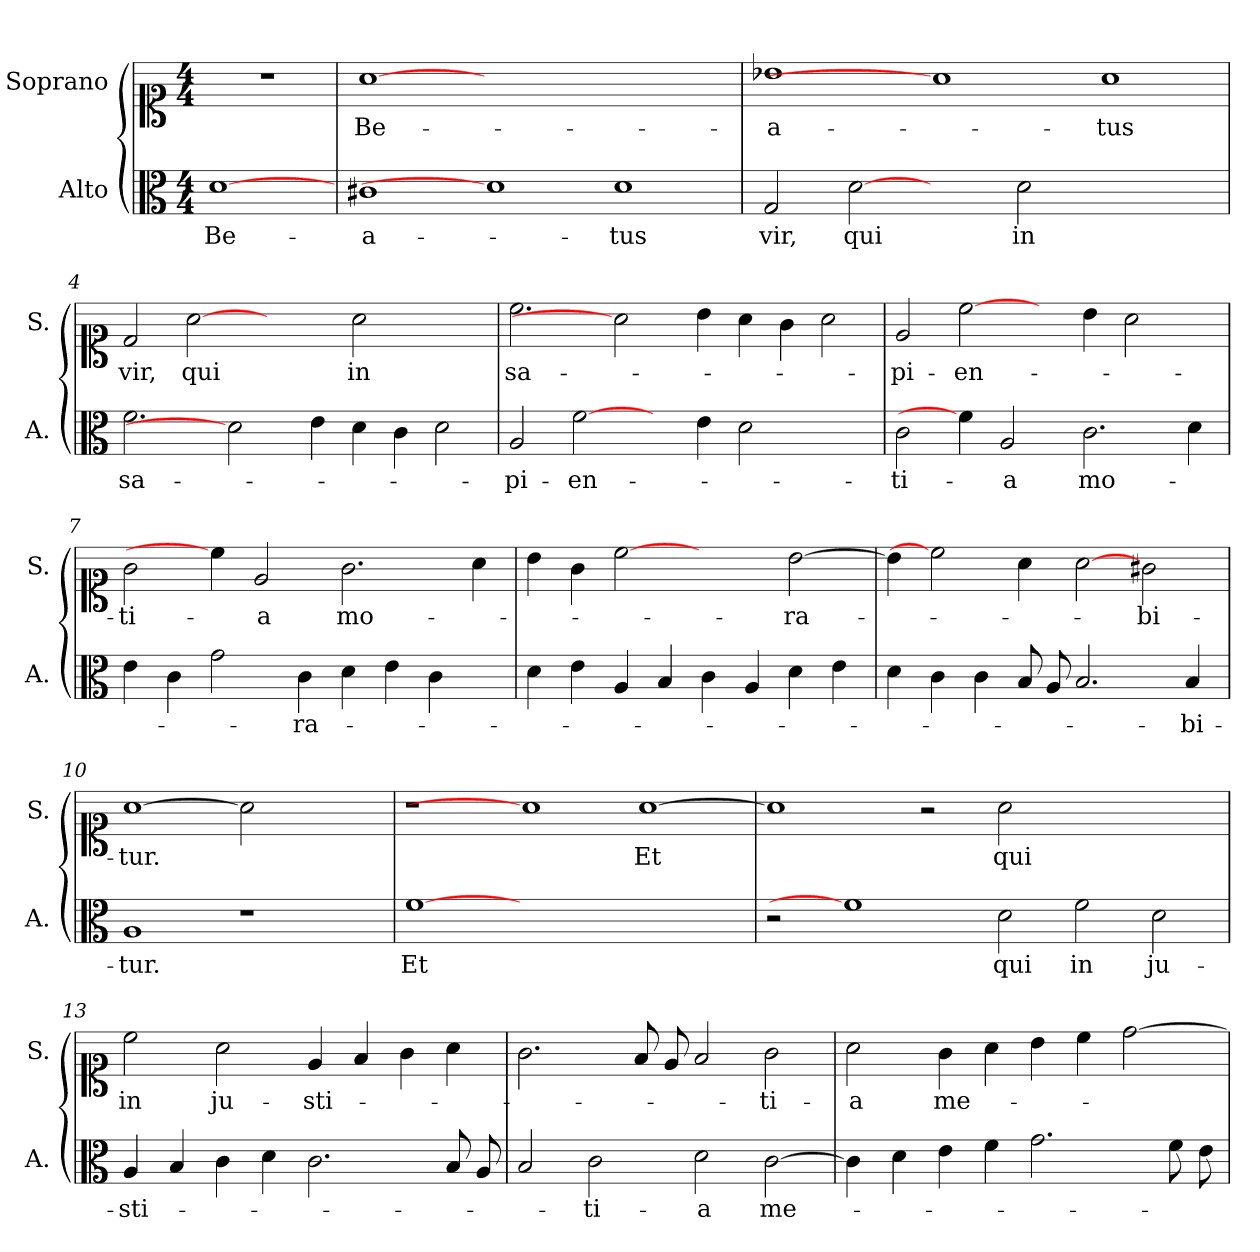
**kern	**text	**kern	**text
*part2	*part2	*part1	*part1
*staff2	*staff2	*staff1	*staff1
*I"Alto	*	*I"Soprano	*
*I'A.	*	*I'S.	*
!!LO:PB:g=z
*clefC3	*	*clefC1	*
*k[]	*	*k[]	*
*C:	*	*C:	*
*M4/4	*	*M4/4	*
=1	=1	=1	=1
!	!LO:LY:b:color=#000000	!LO:N:vis=1	!
[1di	Be-	1r	.
=2	=2	=2	=2
!	!LO:LY:b:color=#000000	!	!
!	!	!	!LO:LY:b:color=#000000
1c#Xi	-a-	[1ai	Be-
1di]	.	0ryy	.
!	!LO:LY:b:color=#000000	!	!
1di	-tus	.	.
=3	=3	=3	=3
!	!LO:LY:b:color=#000000	!	!
!	!	!	!LO:LY:b:color=#000000
2Gi/	vir,	1b-Xi	-a-
!	!LO:LY:b:color=#000000	!	!
[2di	qui	.	.
2ryy	.	1ai]	.
!	!LO:LY:b:color=#000000	!	!
2di\	in	.	.
!	!	!	!LO:LY:b:color=#000000
1ryy	.	1ai	-tus
=4	=4	=4	=4
!	!LO:LY:b:color=#000000	!	!
!	!	!	!LO:LY:b:color=#000000
2.fi\	sa-	2di/	vir,
!	!	!	!LO:LY:b:color=#000000
.	.	[2ai	qui
2di]	.	.	.
.	.	2ryy	.
4ei\	.	.	.
!	!	!	!LO:LY:b:color=#000000
4di\	.	2ai\	in
4ci\	.	.	.
2di\	.	2ryy	.
=5	=5	=5	=5
!	!LO:LY:b:color=#000000	!	!
!	!	!	!LO:LY:b:color=#000000
2Ai/	-pi-	2.cci\	sa-
!	!LO:LY:b:color=#000000	!	!
[2fi\	-en-	.	.
.	.	2ai]	.
4ryy	.	.	.
4ei\	.	4bi\	.
2di\	.	4ai\	.
.	.	4gi\	.
2ryy	.	2ai\	.
=6	=6	=6	=6
!	!LO:LY:b:color=#000000	!	!
!	!	!	!LO:LY:b:color=#000000
2ci\	-ti-	2ei/	-pi-
!	!	!	!LO:LY:b:color=#000000
4fi\]	.	[2cci\	-en-
!	!LO:LY:b:color=#000000	!	!
2Ai/	-a	.	.
.	.	4ryy	.
!	!LO:LY:b:color=#000000	!	!
2.ci\	mo-	4bi\	.
.	.	2ai\	.
4di\	.	4ryy	.
=7	=7	=7	=7
!	!	!	!LO:LY:b:color=#000000
4ei\	.	2gi\	-ti-
4ci\	.	.	.
2gi\	.	4cci\]	.
!	!	!	!LO:LY:b:color=#000000
.	.	2ei/	-a
!	!LO:LY:b:color=#000000	!	!
4ci\	-ra-	.	.
!	!	!	!LO:LY:b:color=#000000
4di\	.	2.gi\	mo-
4ei\	.	.	.
4ci\	.	.	.
4ryy	.	4ai\	.
=8	=8	=8	=8
4di\	.	4bi\	.
4ei\	.	4gi\	.
4Ai/	.	[2cci	.
4Bi/	.	.	.
4ci\	.	2ryy	.
4Ai/	.	.	.
!	!	!	!LO:LY:b:color=#000000
4di\	.	[2bi\	-ra-
4ei\	.	.	.
!!LO:LB:g=z
=9	=9	=9	=9
4di\	.	4bi\]	.
4ci\	.	2cci]	.
4ci\	.	.	.
8Bi/	.	4ai\	.
8Ai/	.	.	.
2.Bi/	.	[2ai	.
!	!	!	!LO:LY:b:color=#000000
.	.	2g#Xi\	-bi-
!	!LO:LY:b:color=#000000	!	!
4Bi/	-bi-	.	.
=10	=10	=10	=10
!	!LO:LY:b:color=#000000	!	!
!	!	!	!LO:LY:b:color=#000000
1Ai	-tur.	[1ai	-tur.
1r	.	2ai]	.
.	.	2ryy	.
=11	=11	=11	=11
!	!LO:LY:b:color=#000000	!	!
[1fi	Et	1r	.
0ryy	.	1ai]	.
!	!	!	!LO:LY:b:color=#000000
.	.	[1ai	Et
=12	=12	=12	=12
2r	.	1ai]	.
1fi]	.	.	.
.	.	2r	.
!	!LO:LY:b:color=#000000	!	!
!	!	!	!LO:LY:b:color=#000000
2di\	qui	2ai\	qui
!	!LO:LY:b:color=#000000	!	!
2fi\	in	1ryy	.
!	!LO:LY:b:color=#000000	!	!
2di\	ju-	.	.
=13	=13	=13	=13
!	!LO:LY:b:color=#000000	!	!
!	!	!	!LO:LY:b:color=#000000
4Ai/	-sti-	2cci\	in
4Bi/	.	.	.
!	!	!	!LO:LY:b:color=#000000
4ci\	.	2ai\	ju-
4di\	.	.	.
!	!	!	!LO:LY:b:color=#000000
2.ci\	.	4ei/	-sti-
.	.	4fi/	.
.	.	4gi\	.
8Bi/	.	4ai\	.
8Ai/	.	.	.
=14	=14	=14	=14
2Bi/	.	2.gi\	.
!	!LO:LY:b:color=#000000	!	!
2ci\	-ti-	.	.
.	.	8fi/	.
.	.	8ei/	.
!	!LO:LY:b:color=#000000	!	!
2di\	-a	2fi/	.
!	!LO:LY:b:color=#000000	!	!
!	!	!	!LO:LY:b:color=#000000
[2ci\	me-	2gi\	-ti-
=15	=15	=15	=15
!	!	!	!LO:LY:b:color=#000000
4ci\]	.	2ai\	-a
4di\	.	.	.
!	!	!	!LO:LY:b:color=#000000
4ei\	.	4gi\	me-
4fi\	.	4ai\	.
2.gi\	.	4bi\	.
.	.	4cci\	.
.	.	[2ddi\	.
8fi\	.	.	.
8ei\	.	.	.
=	=	=	=
*-	*-	*-	*-
